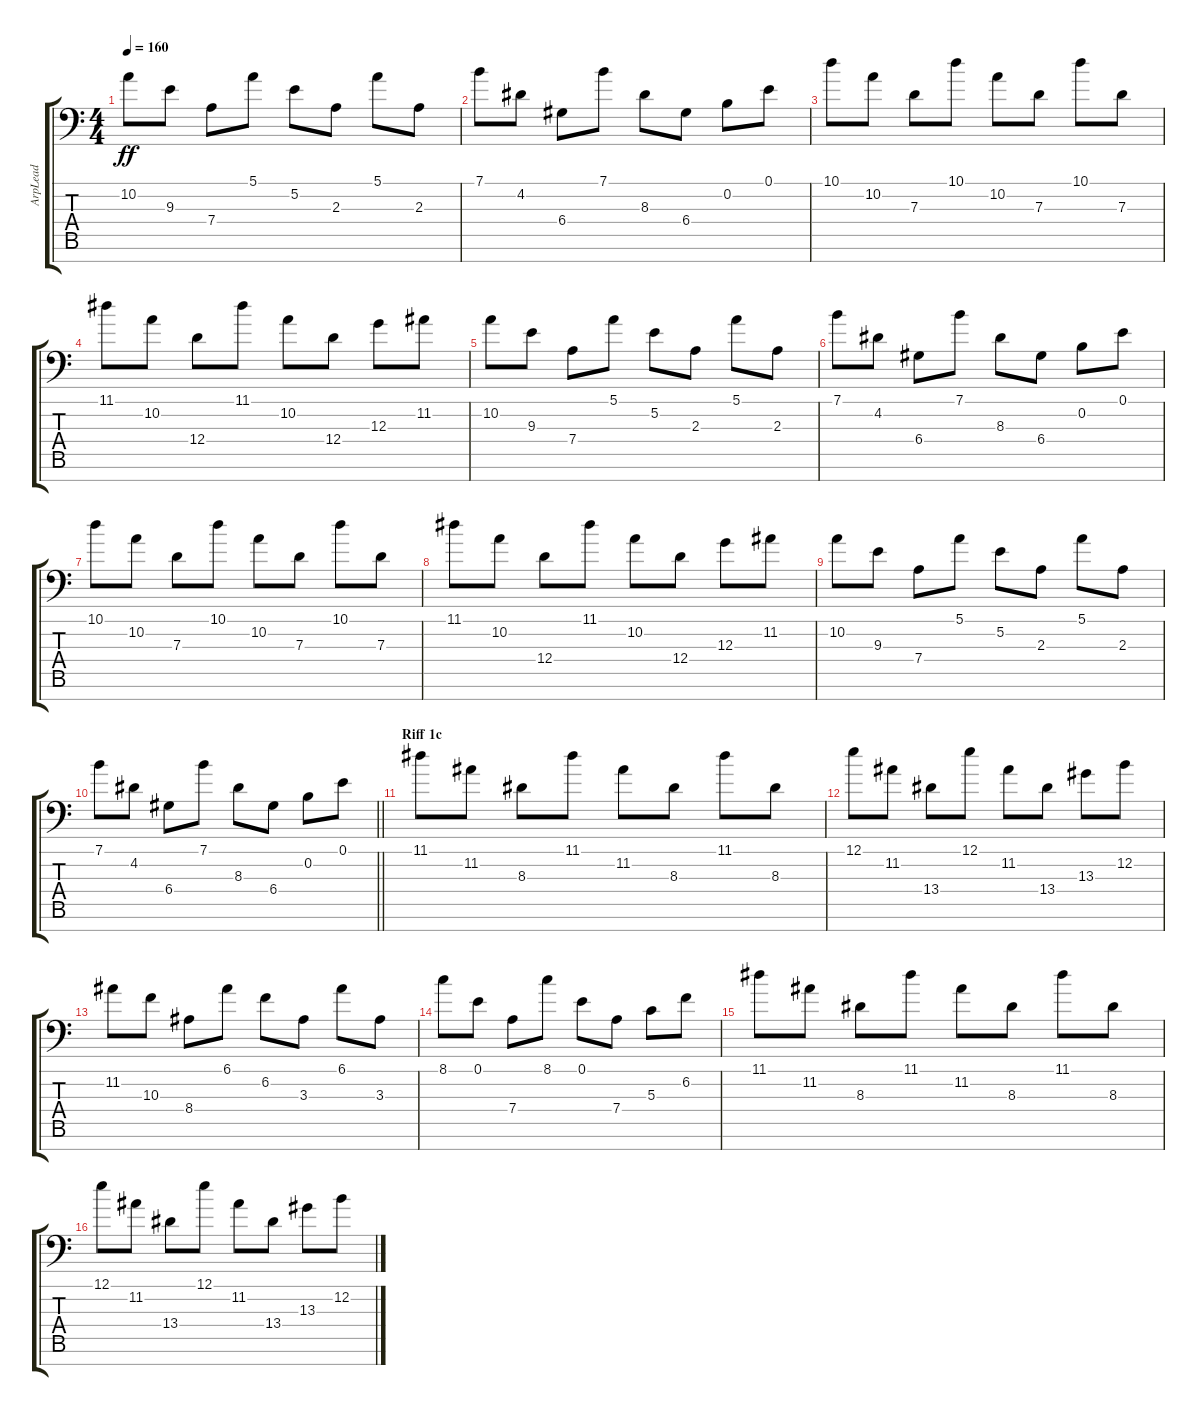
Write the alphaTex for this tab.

\track ("ArpLead" "ArpLead") {instrument lead2sawtooth}
\staff {score tabs}
\tuning (E4 B3 G3 D3 A2 E2 C-1) {hide}
\ts (4 4)
\tempo 160
\clef f4
\ks c
10.2.8{dy ff} 9.3.8 7.4.8 5.1.8 5.2.8 2.3.8 5.1.8 2.3.8 |
7.1.8 4.2.8 6.4.8 7.1.8 8.3.8 6.4.8 0.2.8 0.1.8 |
10.1.8 10.2.8 7.3.8 10.1.8 10.2.8 7.3.8 10.1.8 7.3.8 |
11.1.8 10.2.8 12.4.8 11.1.8 10.2.8 12.4.8 12.3.8 11.2.8 |
10.2.8 9.3.8 7.4.8 5.1.8 5.2.8 2.3.8 5.1.8 2.3.8 |
7.1.8 4.2.8 6.4.8 7.1.8 8.3.8 6.4.8 0.2.8 0.1.8 |
10.1.8 10.2.8 7.3.8 10.1.8 10.2.8 7.3.8 10.1.8 7.3.8 |
11.1.8 10.2.8 12.4.8 11.1.8 10.2.8 12.4.8 12.3.8 11.2.8 |
10.2.8 9.3.8 7.4.8 5.1.8 5.2.8 2.3.8 5.1.8 2.3.8 |
\barLineRight lightlight
7.1.8 4.2.8 6.4.8 7.1.8 8.3.8 6.4.8 0.2.8 0.1.8 |
\section ("" "Riff 1c")
11.1.8 11.2.8 8.3.8 11.1.8 11.2.8 8.3.8 11.1.8 8.3.8 |
12.1.8 11.2.8 13.4.8 12.1.8 11.2.8 13.4.8 13.3.8 12.2.8 |
11.2.8 10.3.8 8.4.8 6.1.8 6.2.8 3.3.8 6.1.8 3.3.8 |
8.1.8 0.1.8 7.4.8 8.1.8 0.1.8 7.4.8 5.3.8 6.2.8 |
11.1.8 11.2.8 8.3.8 11.1.8 11.2.8 8.3.8 11.1.8 8.3.8 |
12.1.8 11.2.8 13.4.8 12.1.8 11.2.8 13.4.8 13.3.8 12.2.8
